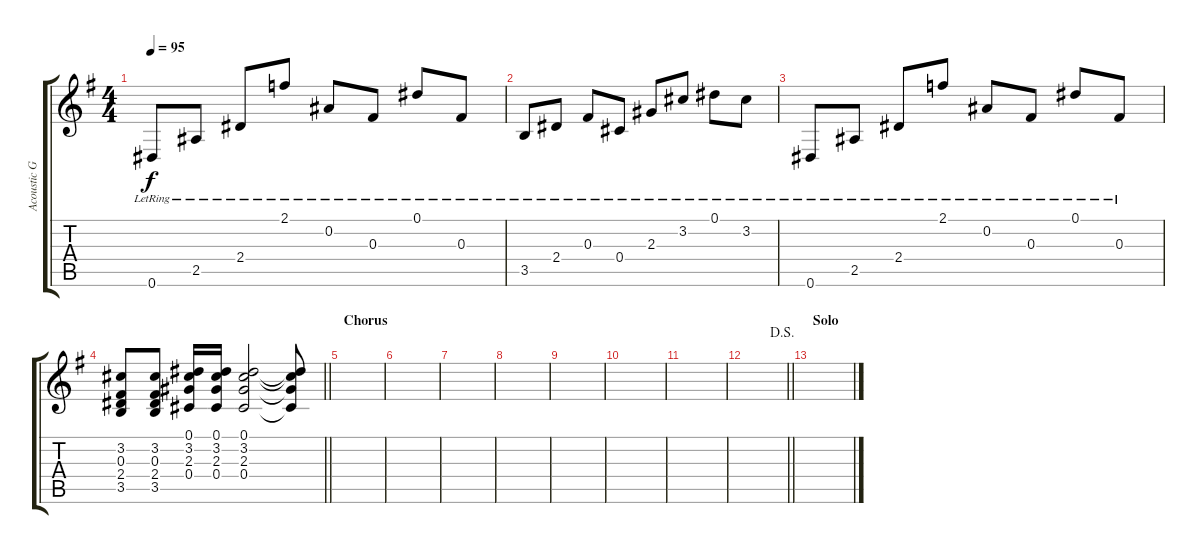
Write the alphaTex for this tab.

\track ("Acoustic Guitar" "Acoustic G") {instrument acousticguitarsteel}
\staff {score tabs}
\tuning (Eb4 Bb3 Gb3 Db3 Ab2 Eb2) {hide}
\ts (4 4)
\tempo 95
\clef g2
\ks eminor
0.6{lr}.8{dy f} 2.5{lr}.8 2.4{lr}.8 2.1{lr}.8 0.2{lr}.8 0.3{lr}.8 0.1{lr}.8 0.3{lr}.8 |
3.5{lr}.8 2.4{lr}.8 0.3{lr}.8 0.4{lr}.8 2.3{lr}.8 3.2{lr}.8 0.1{lr}.8 3.2{lr}.8 |
0.6{lr}.8 2.5{lr}.8 2.4{lr}.8 2.1{lr}.8 0.2{lr}.8 0.3{lr}.8 0.1{lr}.8 0.3{lr}.8 |
\barLineRight lightlight
(3.2 0.3 2.4 3.5).8 (3.2 0.3 2.4 3.5).8 (0.1 3.2 2.3 0.4).16 (0.1 3.2 2.3 0.4).16 (0.1 3.2 2.3 0.4).2 (0.1{t} 3.2{t} 2.3{t} 0.4{t}).8 |
\section ("" "Chorus")
|
|
|
|
|
|
|
\jump dalsegno
\barLineRight lightlight
|
\section ("" "Solo")
